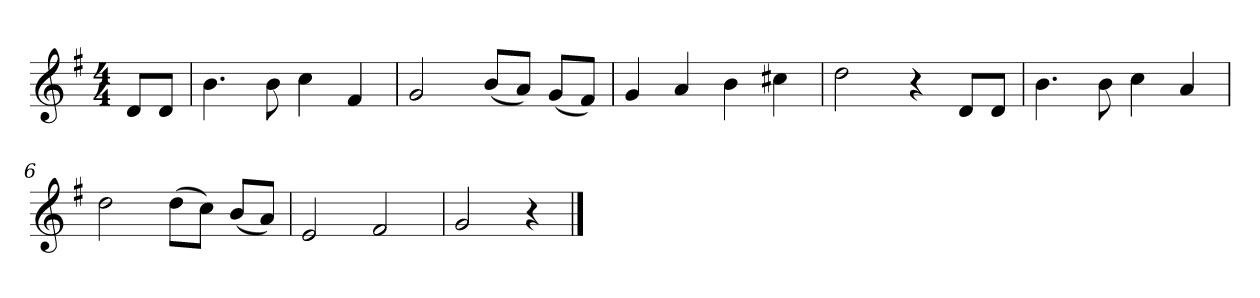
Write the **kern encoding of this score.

**kern
*part1
*staff1
*clefG2
*k[f#]
*G:
*M4/4
*MM120
=
8d/L
8d/J
=1
4.b
8b
4cc
4f#
=2
2g
(8b/L
8a/J)
(8g/L
8f#/J)
=3
4g
4a
4b
4cc#X
=4
2dd
4r
8d/L
8d/J
=5
4.b
8b
4cc
4a
=6
2dd
(8dd\L
8cc\J)
(8b/L
8a/J)
=7
2e
2f#
=8
2g
4r
==
*-
